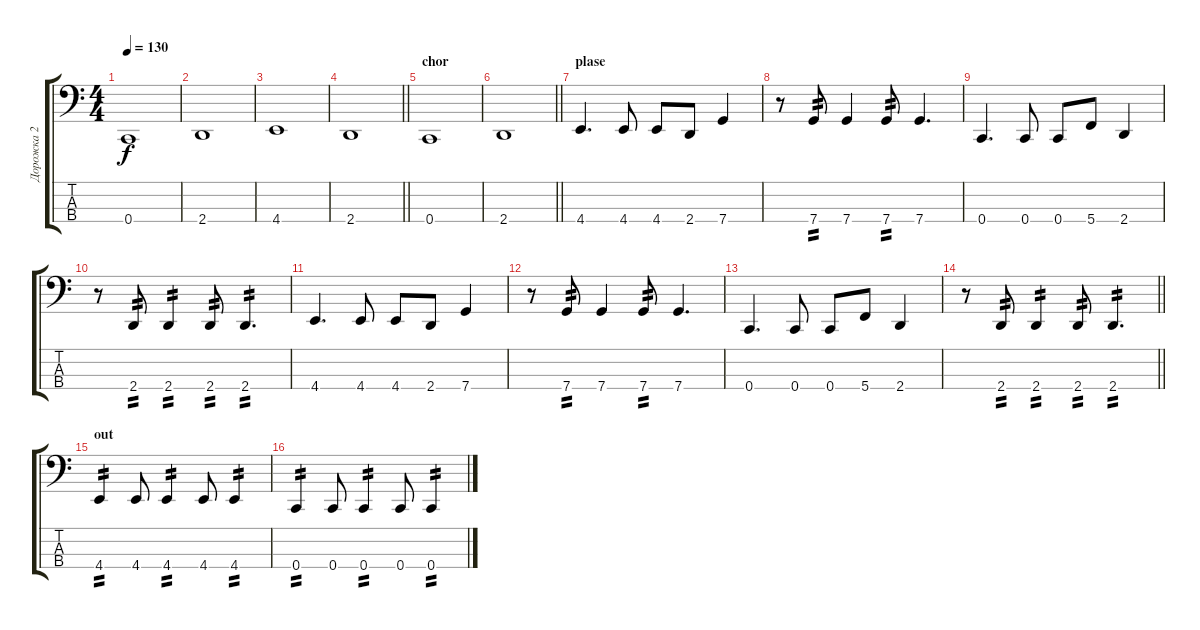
\track ("Дорожка 2" "Дорожка 2") {instrument electricbasspick}
\staff {score tabs}
\tuning (F2 C2 G1 C1) {hide}
\ts (4 4)
\tempo 130
\clef f4
\ks c
0.4.1{dy f} |
2.4.1 |
4.4.1 |
\barLineRight lightlight
2.4.1 |
\section ("" "chor")
0.4.1 |
\barLineRight lightlight
2.4.1 |
\section ("" "plase")
4.4.4{d} 4.4.8 4.4.8 2.4.8 7.4.4 |
r.8 7.4.8{tp 2} 7.4.4 7.4.8{tp 2} 7.4.4{d} |
0.4.4{d} 0.4.8 0.4.8 5.4.8 2.4.4 |
r.8 2.4.8{tp 2} 2.4.4{tp 2} 2.4.8{tp 2} 2.4.4{d tp 2} |
4.4.4{d} 4.4.8 4.4.8 2.4.8 7.4.4 |
r.8 7.4.8{tp 2} 7.4.4 7.4.8{tp 2} 7.4.4{d} |
0.4.4{d} 0.4.8 0.4.8 5.4.8 2.4.4 |
\barLineRight lightlight
r.8 2.4.8{tp 2} 2.4.4{tp 2} 2.4.8{tp 2} 2.4.4{d tp 2} |
\section ("" "out")
4.4.4{tp 2} 4.4.8 4.4.4{tp 2} 4.4.8 4.4.4{tp 2} |
0.4.4{tp 2} 0.4.8 0.4.4{tp 2} 0.4.8 0.4.4{tp 2}
